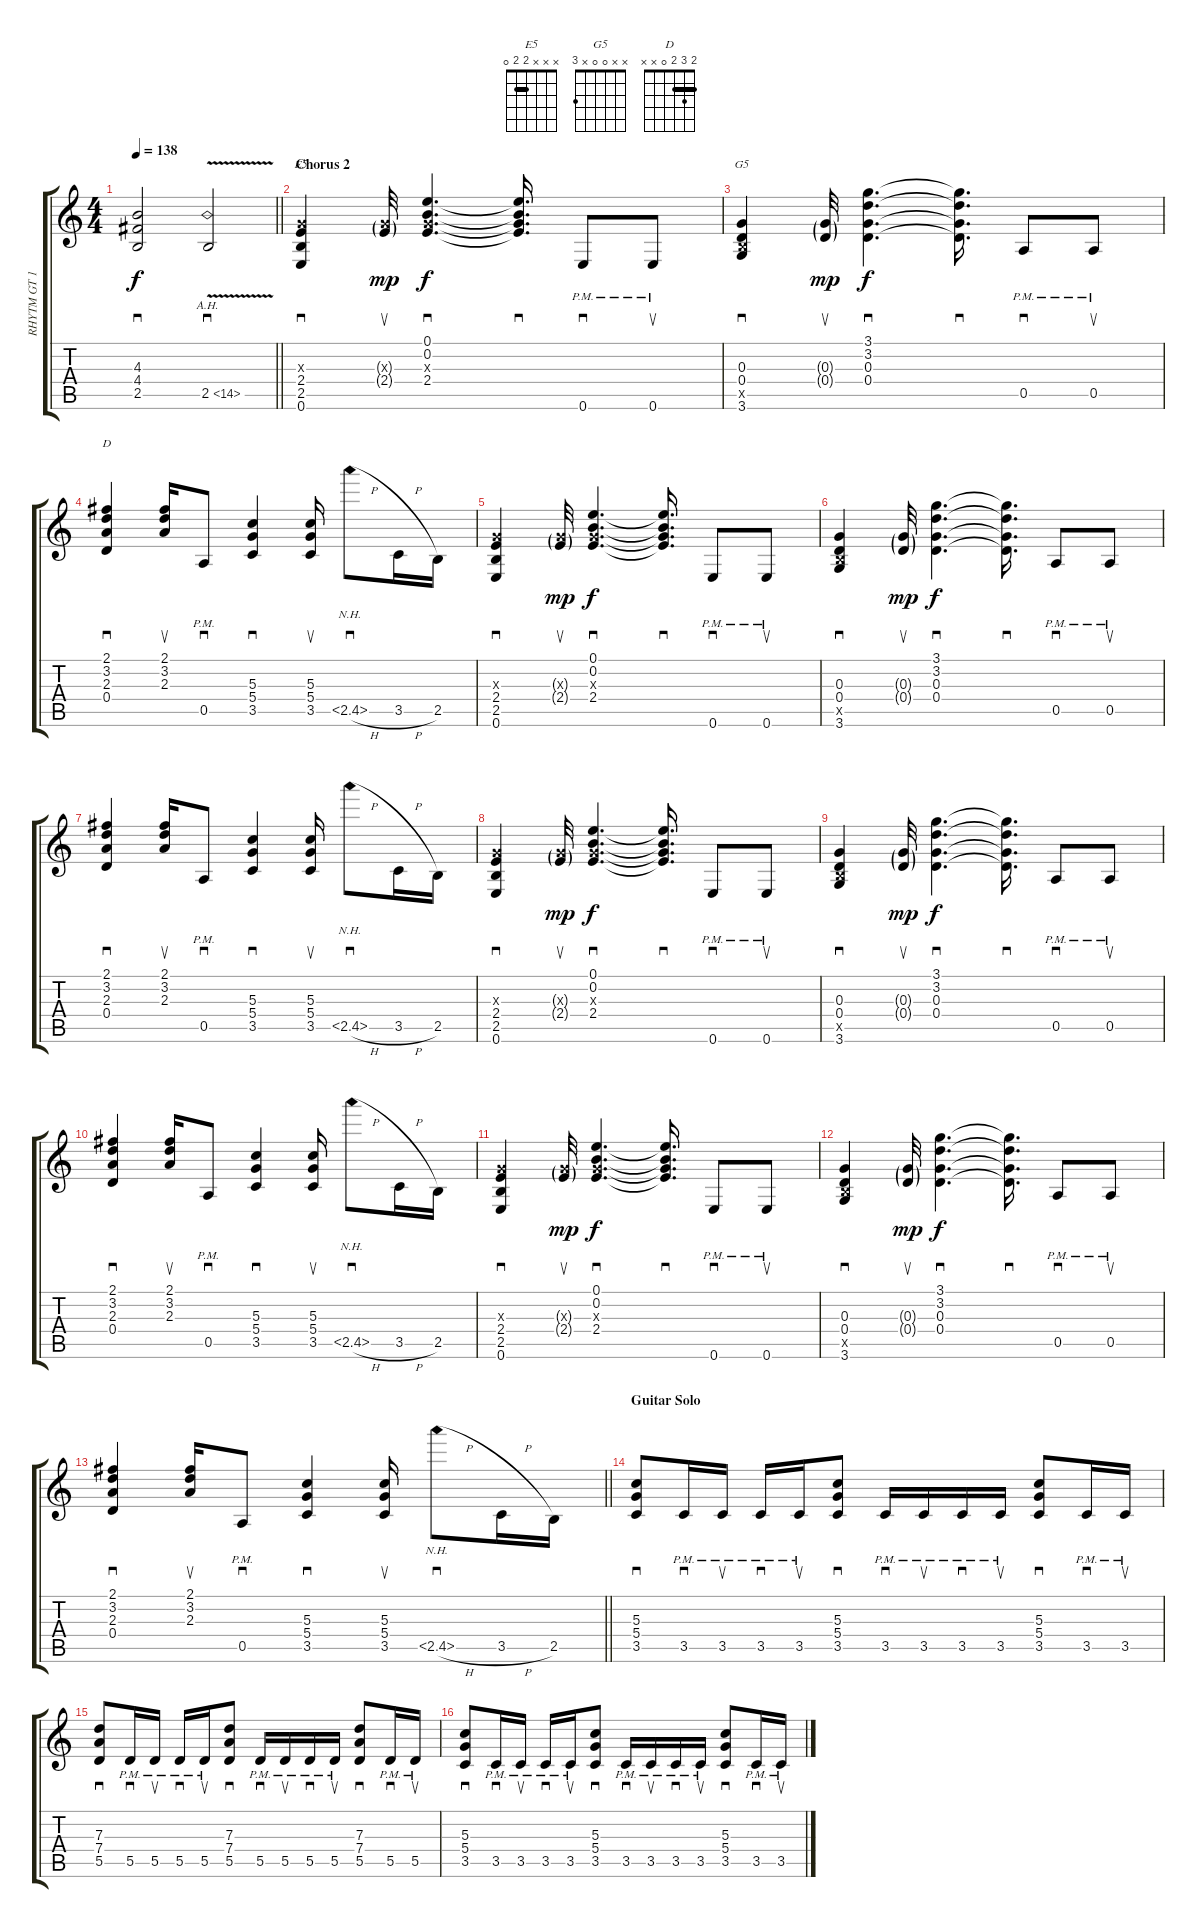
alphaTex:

\track ("RHYTM GT 1" "RHYTM GT 1") {instrument distortionguitar}
\staff {score tabs}
\tuning (E4 B3 G3 D3 A2 E2) {hide}
\chord ("E5" x x x 2 2 0) {barre 2}
\chord ("G5" x x 0 0 x 3)
\chord ("D" 2 3 2 0 x x) {barre 2}
\ts (4 4)
\tempo 138
\clef g2
\barLineRight lightlight
\ks c
(4.3 4.4 2.5).2{sd dy f} 2.5{ah 12 v}.2{sd} |
\section ("" "Chorus 2")
(0.3{x} 2.4 2.5 0.6).4{sd ch "E5"} (0.3{g x} 2.4{g}).32{su dy mp} (0.1 0.2 0.3{x} 2.4).4{d sd dy f} (0.1{t} 0.2{t} 0.3{t} 2.4{t}).16{d sd} 0.6{pm}.8{sd} 0.6{pm}.8{su} |
(0.3 0.4 2.5{x} 3.6).4{sd ch "G5"} (0.3{g} 0.4{g}).32{su dy mp} (3.1 3.2 0.3 0.4).4{d sd dy f} (3.1{t} 3.2{t} 0.3{t} 0.4{t}).16{d sd} 0.5{pm}.8{sd} 0.5{pm}.8{su} |
(2.1 3.2 2.3 0.4).4{sd ch "D"} (2.1 3.2 2.3).16{su} 0.5{pm}.8{sd} (5.3 5.4 3.5).4{sd} (5.3 5.4 3.5).16{su} 2.5{nh h}.8{sd} 3.5{h}.16 2.5.16 |
(0.3{x} 2.4 2.5 0.6).4{sd} (0.3{g x} 2.4{g}).32{su dy mp} (0.1 0.2 0.3{x} 2.4).4{d sd dy f} (0.1{t} 0.2{t} 0.3{t} 2.4{t}).16{d sd} 0.6{pm}.8{sd} 0.6{pm}.8{su} |
(0.3 0.4 2.5{x} 3.6).4{sd} (0.3{g} 0.4{g}).32{su dy mp} (3.1 3.2 0.3 0.4).4{d sd dy f} (3.1{t} 3.2{t} 0.3{t} 0.4{t}).16{d sd} 0.5{pm}.8{sd} 0.5{pm}.8{su} |
(2.1 3.2 2.3 0.4).4{sd} (2.1 3.2 2.3).16{su} 0.5{pm}.8{sd} (5.3 5.4 3.5).4{sd} (5.3 5.4 3.5).16{su} 2.5{nh h}.8{sd} 3.5{h}.16 2.5.16 |
(0.3{x} 2.4 2.5 0.6).4{sd} (0.3{g x} 2.4{g}).32{su dy mp} (0.1 0.2 0.3{x} 2.4).4{d sd dy f} (0.1{t} 0.2{t} 0.3{t} 2.4{t}).16{d sd} 0.6{pm}.8{sd} 0.6{pm}.8{su} |
(0.3 0.4 2.5{x} 3.6).4{sd} (0.3{g} 0.4{g}).32{su dy mp} (3.1 3.2 0.3 0.4).4{d sd dy f} (3.1{t} 3.2{t} 0.3{t} 0.4{t}).16{d sd} 0.5{pm}.8{sd} 0.5{pm}.8{su} |
(2.1 3.2 2.3 0.4).4{sd} (2.1 3.2 2.3).16{su} 0.5{pm}.8{sd} (5.3 5.4 3.5).4{sd} (5.3 5.4 3.5).16{su} 2.5{nh h}.8{sd} 3.5{h}.16 2.5.16 |
(0.3{x} 2.4 2.5 0.6).4{sd} (0.3{g x} 2.4{g}).32{su dy mp} (0.1 0.2 0.3{x} 2.4).4{d sd dy f} (0.1{t} 0.2{t} 0.3{t} 2.4{t}).16{d sd} 0.6{pm}.8{sd} 0.6{pm}.8{su} |
(0.3 0.4 2.5{x} 3.6).4{sd} (0.3{g} 0.4{g}).32{su dy mp} (3.1 3.2 0.3 0.4).4{d sd dy f} (3.1{t} 3.2{t} 0.3{t} 0.4{t}).16{d sd} 0.5{pm}.8{sd} 0.5{pm}.8{su} |
\barLineRight lightlight
(2.1 3.2 2.3 0.4).4{sd} (2.1 3.2 2.3).16{su} 0.5{pm}.8{sd} (5.3 5.4 3.5).4{sd} (5.3 5.4 3.5).16{su} 2.5{nh h}.8{sd} 3.5{h}.16 2.5.16 |
\section ("" "Guitar Solo")
(5.3 5.4 3.5).8{sd} 3.5{pm}.16{sd} 3.5{pm}.16{su} 3.5{pm}.16{sd} 3.5{pm}.16{su} (5.3 5.4 3.5).8{sd} 3.5{pm}.16{sd} 3.5{pm}.16{su} 3.5{pm}.16{sd} 3.5{pm}.16{su} (5.3 5.4 3.5).8{sd} 3.5{pm}.16{sd} 3.5{pm}.16{su} |
(7.3 7.4 5.5).8{sd} 5.5{pm}.16{sd} 5.5{pm}.16{su} 5.5{pm}.16{sd} 5.5{pm}.16{su} (7.3 7.4 5.5).8{sd} 5.5{pm}.16{sd} 5.5{pm}.16{su} 5.5{pm}.16{sd} 5.5{pm}.16{su} (7.3 7.4 5.5).8{sd} 5.5{pm}.16{sd} 5.5{pm}.16{su} |
(5.3 5.4 3.5).8{sd} 3.5{pm}.16{sd} 3.5{pm}.16{su} 3.5{pm}.16{sd} 3.5{pm}.16{su} (5.3 5.4 3.5).8{sd} 3.5{pm}.16{sd} 3.5{pm}.16{su} 3.5{pm}.16{sd} 3.5{pm}.16{su} (5.3 5.4 3.5).8{sd} 3.5{pm}.16{sd} 3.5{pm}.16{su}
